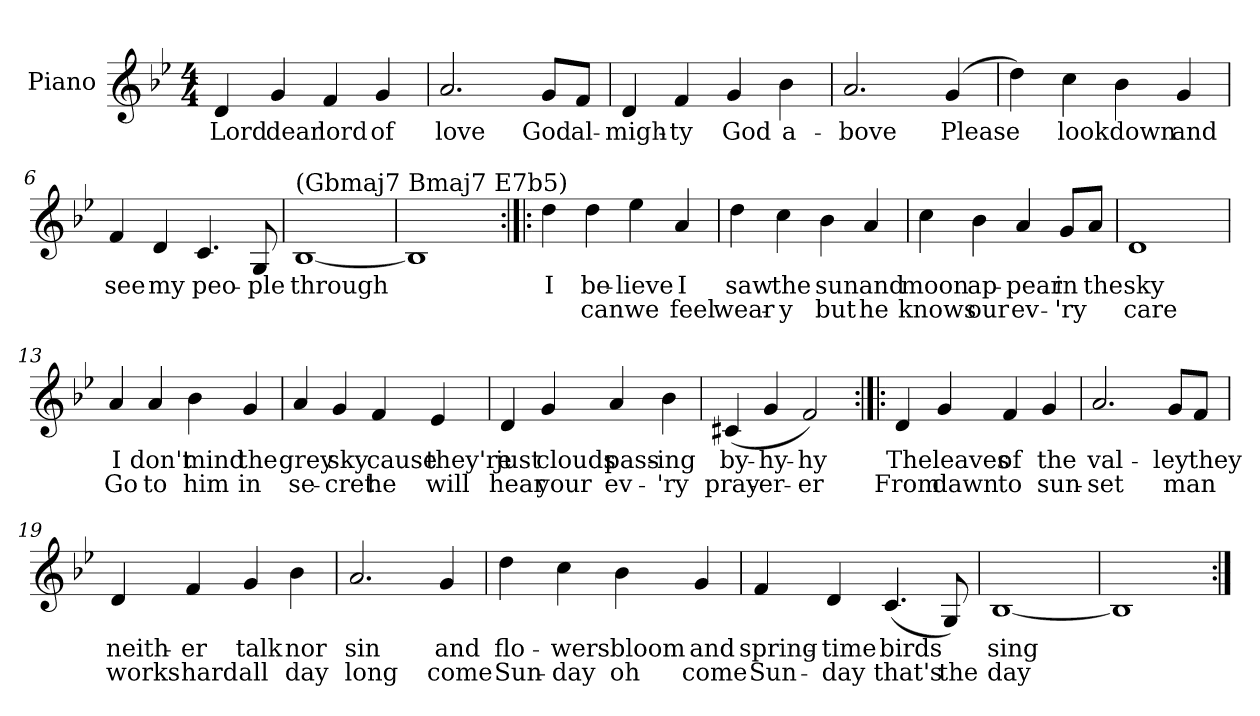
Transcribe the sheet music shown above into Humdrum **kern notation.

**kern	**text	**text
*part1	*part1	*part1
*staff1	*staff1	*staff1
*I"Piano	*	*
*I'Pno.	*	*
*clefG2	*	*
*k[b-e-]	*	*
*M4/4	*	*
=1	=1	=1
!	!LO:LY:b	!
4d/	Lord	.
!	!LO:LY:b	!
4g/	dear	.
!	!LO:LY:b	!
4f/	lord	.
!	!LO:LY:b	!
4g/	of	.
=2	=2	=2
!	!LO:LY:b	!
2.a/	love	.
!	!LO:LY:b	!
8g/L	God	.
!	!LO:LY:b	!
8f/J	al-	.
=3	=3	=3
!	!LO:LY:b	!
4d/	-migh-	.
!	!LO:LY:b	!
4f/	-ty	.
!	!LO:LY:b	!
4g/	God	.
!	!LO:LY:b	!
4b-\	a-	.
=4	=4	=4
!	!LO:LY:b	!
2.a/	-bove	.
!	!LO:LY:b	!
(>4g/	Please	.
!!LO:LB:g=z
=5	=5	=5
4dd\)	.	.
!	!LO:LY:b	!
4cc\	look	.
!	!LO:LY:b	!
4b-\	down	.
!	!LO:LY:b	!
4g/	and	.
=6	=6	=6
!	!LO:LY:b	!
4f/	see	.
!	!LO:LY:b	!
4d/	my	.
!	!LO:LY:b	!
4.c/	peo-	.
!	!LO:LY:b	!
8G/	-ple	.
=7	=7	=7
!LO:TX:a:t=(Gbmaj7         Bmaj7                 E7b5)	!	!
!	!LO:LY:b	!
[1B-	through	.
=8	=8	=8
1B-]	.	.
!!LO:LB:g=z
=9:|!|:	=9:|!|:	=9:|!|:
!	!LO:LY:b	!
4dd\	I	.
!	!LO:LY:b	!LO:LY:b
4dd\	be-	can
!	!LO:LY:b	!LO:LY:b
4ee-\	-lieve	we
!	!LO:LY:b	!LO:LY:b
4a/	I	feel
=10	=10	=10
!	!LO:LY:b	!LO:LY:b
4dd\	saw	wear-
!	!LO:LY:b	!LO:LY:b
4cc\	the	-y
!	!LO:LY:b	!LO:LY:b
4b-\	sun	but
!	!LO:LY:b	!LO:LY:b
4a/	and	he
=11	=11	=11
!	!LO:LY:b	!LO:LY:b
4cc\	moon	knows
!	!LO:LY:b	!LO:LY:b
4b-\	ap-	our
!	!LO:LY:b	!LO:LY:b
4a/	-pear	ev-
!	!LO:LY:b	!LO:LY:b
8g/L	in	-'ry
!	!LO:LY:b	!
8a/J	the	.
=12	=12	=12
!	!LO:LY:b	!LO:LY:b
1d	sky	care
!!LO:LB:g=z
=13	=13	=13
!	!LO:LY:b	!LO:LY:b
4a/	I	Go
!	!LO:LY:b	!LO:LY:b
4a/	don't	to
!	!LO:LY:b	!LO:LY:b
4b-\	mind	him
!	!LO:LY:b	!LO:LY:b
4g/	the	in
=14	=14	=14
!	!LO:LY:b	!LO:LY:b
4a/	grey	se-
!	!LO:LY:b	!LO:LY:b
4g/	sky	-cret
!	!LO:LY:b	!LO:LY:b
4f/	cause	he
!	!LO:LY:b	!LO:LY:b
4e-/	they're	will
=15	=15	=15
!	!LO:LY:b	!LO:LY:b
4d/	just	hear
!	!LO:LY:b	!LO:LY:b
4g/	clouds	your
!	!LO:LY:b	!LO:LY:b
4a/	pass-	ev-
!	!LO:LY:b	!LO:LY:b
4b-\	-ing	-'ry
=16	=16	=16
!	!LO:LY:b	!LO:LY:b
(>4c#X/	by-	pray-
!	!LO:LY:b	!LO:LY:b
4g/	-hy-	-er-
!	!LO:LY:b	!LO:LY:b
2f/)	-hy	-er
!!LO:LB:g=z
=17:|!|:	=17:|!|:	=17:|!|:
!	!LO:LY:b	!LO:LY:b
4d/	The	From
!	!LO:LY:b	!LO:LY:b
4g/	leaves	dawn
!	!LO:LY:b	!LO:LY:b
4f/	of	to
!	!LO:LY:b	!LO:LY:b
4g/	the	sun-
=18	=18	=18
!	!LO:LY:b	!LO:LY:b
2.a/	val-	-set
!	!LO:LY:b	!LO:LY:b
8g/L	-ley	man
!	!LO:LY:b	!
8f/J	they	.
=19	=19	=19
!	!LO:LY:b	!LO:LY:b
4d/	neith-	works
!	!LO:LY:b	!LO:LY:b
4f/	-er	hard
!	!LO:LY:b	!LO:LY:b
4g/	talk	all
!	!LO:LY:b	!LO:LY:b
4b-\	nor	day
=20	=20	=20
!	!LO:LY:b	!LO:LY:b
2.a/	sin	long
!	!LO:LY:b	!LO:LY:b
4g/	and	come
!!LO:LB:g=z
=21	=21	=21
!	!LO:LY:b	!LO:LY:b
4dd\	flo-	Sun-
!	!LO:LY:b	!LO:LY:b
4cc\	-wers	-day
!	!LO:LY:b	!LO:LY:b
4b-\	bloom	oh
!	!LO:LY:b	!LO:LY:b
4g/	and	come
=22	=22	=22
!	!LO:LY:b	!LO:LY:b
4f/	spring-	Sun-
!	!LO:LY:b	!LO:LY:b
4d/	-time	-day
!	!LO:LY:b	!LO:LY:b
(>4.c/	birds	that's
!	!	!LO:LY:b
8G/)	.	the
=23	=23	=23
!	!LO:LY:b	!LO:LY:b
[1B-	sing	day
=24	=24	=24
1B-]	.	.
=:|!	=:|!	=:|!
*-	*-	*-
